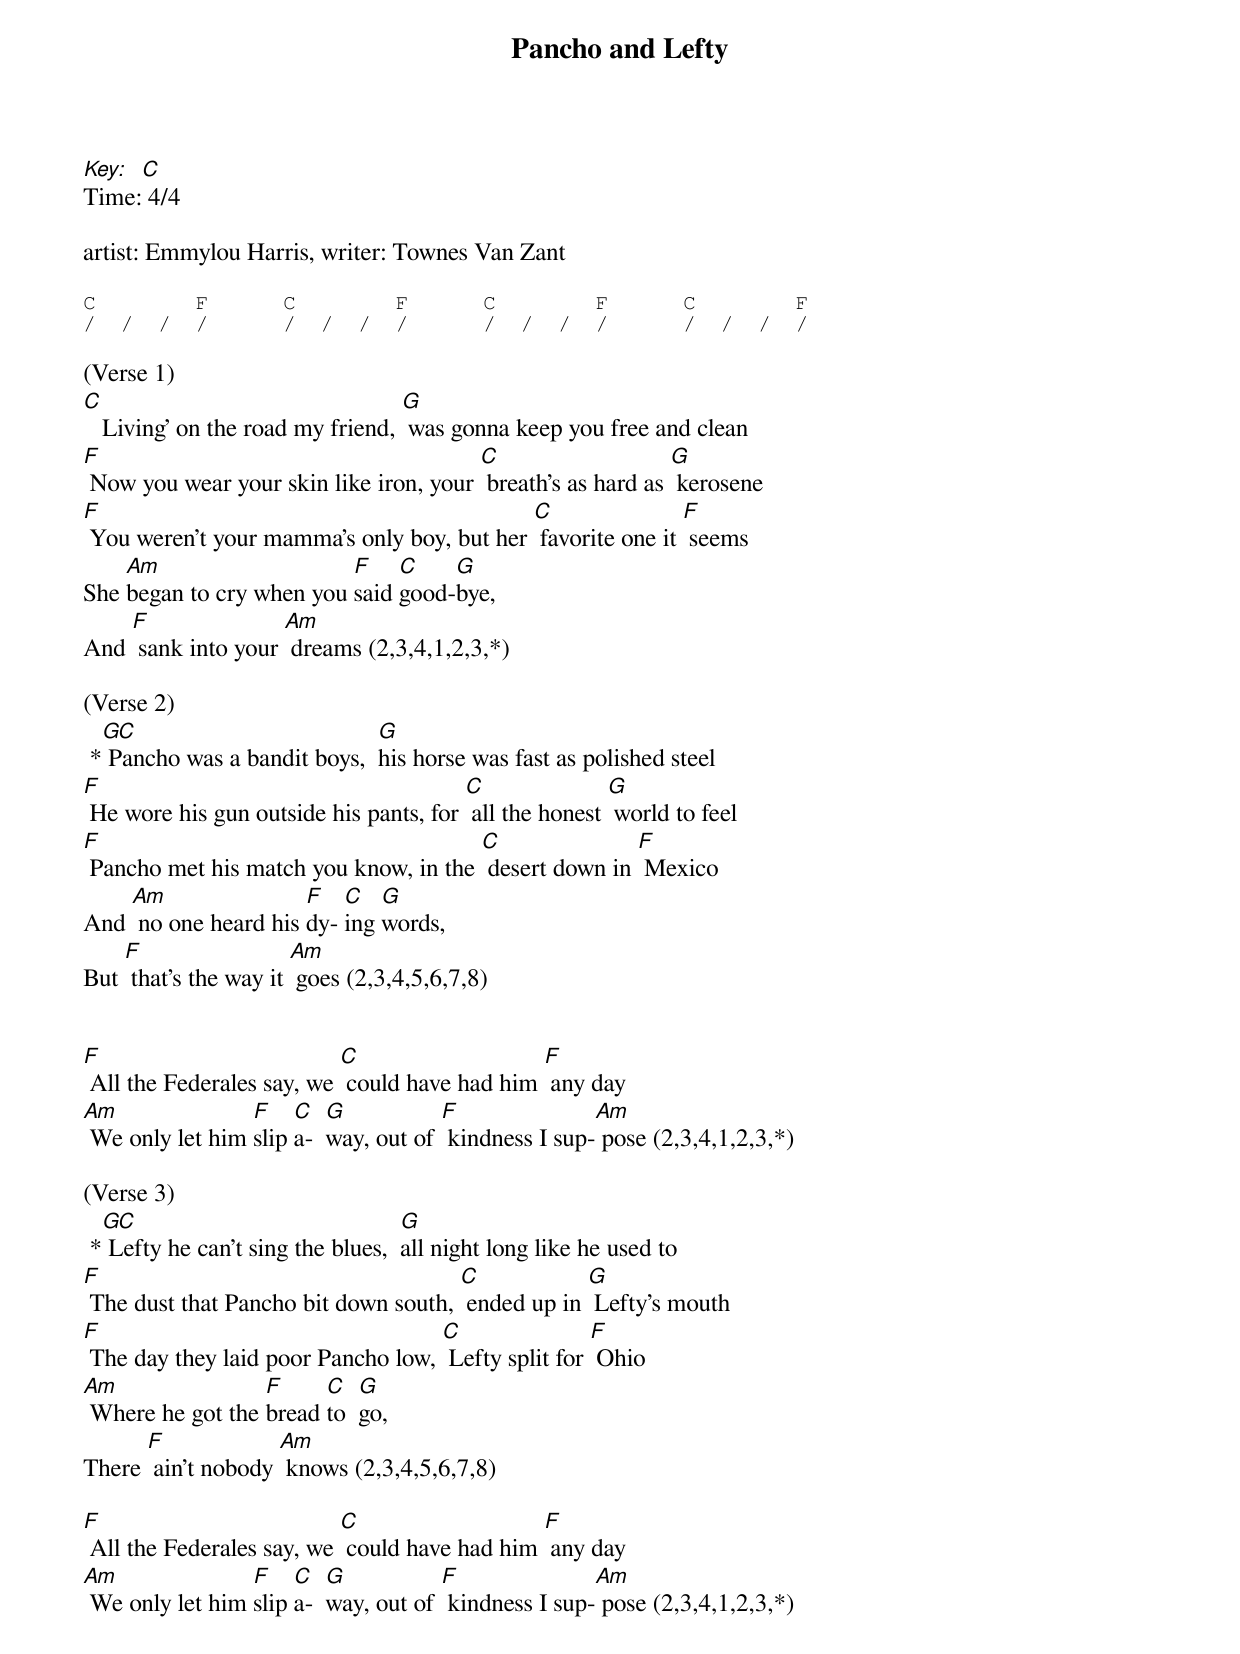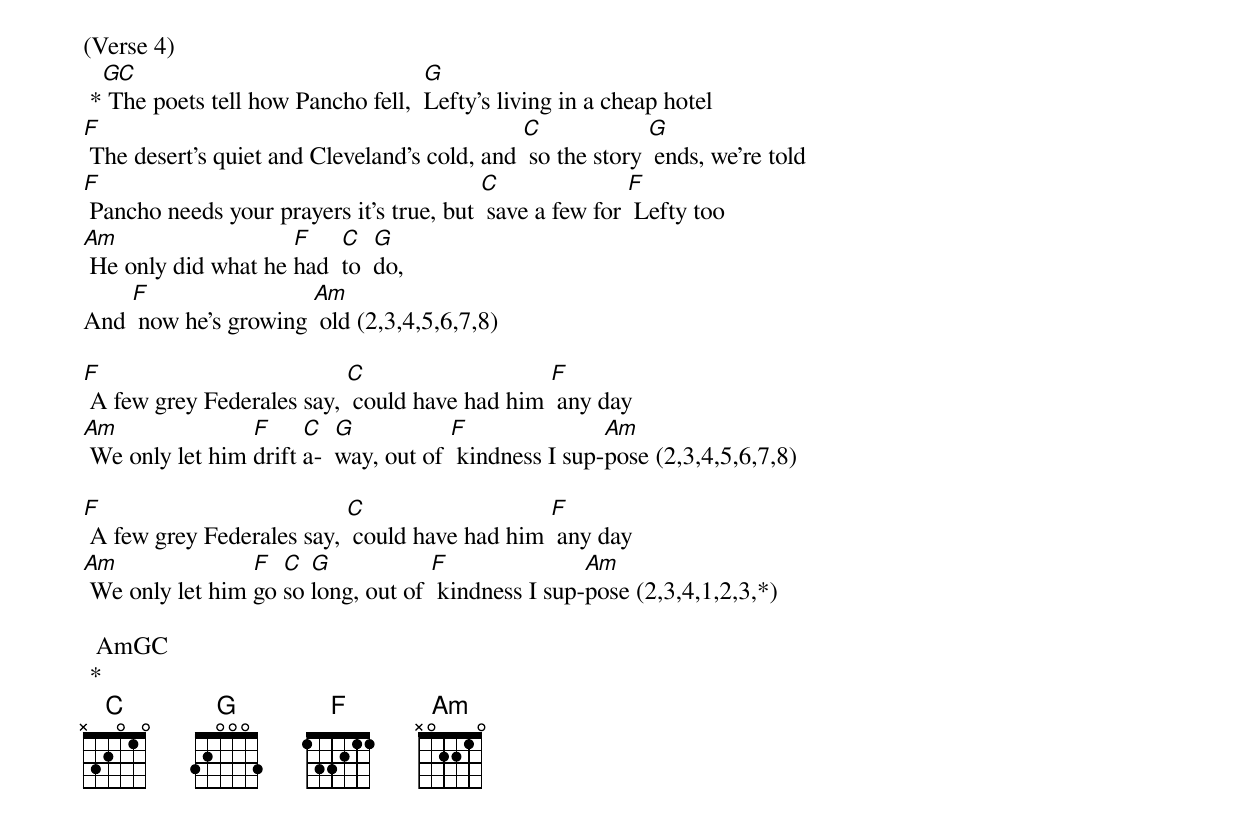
Pancho and Lefty
Key: C
Time: 4/4

artist: Emmylou Harris, writer: Townes Van Zant

C        F      C        F      C        F      C        F
/  /  /  /      /  /  /  /      /  /  /  /      /  /  /  /

(Verse 1)
C                                 G
   Living' on the road my friend,  was gonna keep you free and clean
F                                       C                    G
 Now you wear your skin like iron, your  breath's as hard as  kerosene
F                                           C                F
 You weren't your mamma's only boy, but her  favorite one it  seems
    Am                    F    C    G
She began to cry when you said good-bye,
    F               Am
And  sank into your  dreams (2,3,4,1,2,3,*)

(Verse 2)
  GC                          G
 * Pancho was a bandit boys,  his horse was fast as polished steel
F                                       C               G
 He wore his gun outside his pants, for  all the honest  world to feel
F                                      C               F
 Pancho met his match you know, in the  desert down in  Mexico
    Am                F   C   G
And  no one heard his dy- ing words,
    F                  Am
But  that's the way it  goes (2,3,4,5,6,7,8)


F                          C                   F
 All the Federales say, we  could have had him  any day
Am               F    C   G           F               Am
 We only let him slip a-  way, out of  kindness I sup- pose (2,3,4,1,2,3,*)

(Verse 3)
  GC                               G
 * Lefty he can't sing the blues,  all night long like he used to
F                                     C            G
 The dust that Pancho bit down south,  ended up in  Lefty's mouth
F                                   C                F
 The day they laid poor Pancho low,  Lefty split for  Ohio
Am                F     C   G
 Where he got the bread to  go,
      F             Am
There  ain't nobody  knows (2,3,4,5,6,7,8)

F                          C                   F
 All the Federales say, we  could have had him  any day
Am               F    C   G           F               Am
 We only let him slip a-  way, out of  kindness I sup- pose (2,3,4,1,2,3,*)

(Verse 4)
  GC                                G
 * The poets tell how Pancho fell,  Lefty's living in a cheap hotel
F                                             C             G
 The desert's quiet and Cleveland's cold, and  so the story  ends, we're told
F                                         C               F
 Pancho needs your prayers it's true, but  save a few for  Lefty too
Am                   F    C   G
 He only did what he had  to  do,
    F                 Am
And  now he's growing  old (2,3,4,5,6,7,8)

F                          C                   F
 A few grey Federales say,  could have had him  any day
Am               F     C   G           F               Am
 We only let him drift a-  way, out of  kindness I sup-pose (2,3,4,5,6,7,8)

F                          C                   F
 A few grey Federales say,  could have had him  any day
Am               F  C  G            F               Am
 We only let him go so long, out of  kindness I sup-pose (2,3,4,1,2,3,*)

  AmGC
 *
